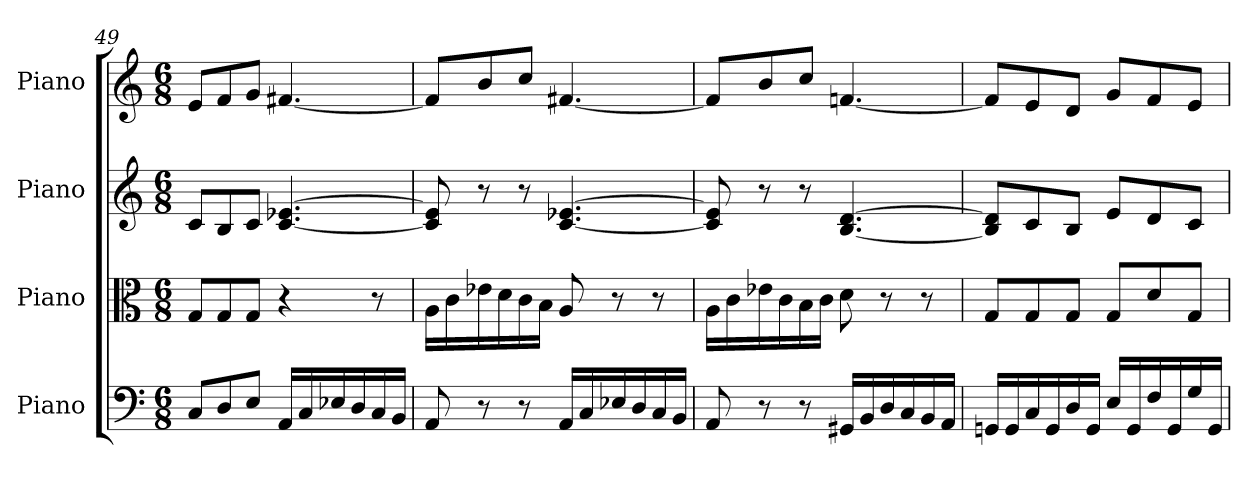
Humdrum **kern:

**kern	**kern	**kern	**kern
*part4	*part3	*part2	*part1
*staff4	*staff3	*staff2	*staff1
*I"Piano	*I"Piano	*I"Piano	*I"Piano
*I'Pno	*I'Pno	*I'Pno	*I'Pno
*clefF4	*clefC3	*clefG2	*clefG2
*k[]	*k[]	*k[]	*k[]
*M6/8	*M6/8	*M6/8	*M6/8
=49	=49	=49	=49
8C/L	8G/L	8c/L	8e/L
8D/	8G/	8B/	8f/
8E/J	8G/J	8c/J	8g/J
16AA/LL	4r	[4.c/ [4.e-X/	[4.f#X/
16C/	.	.	.
16E-X/	.	.	.
16D/	.	.	.
16C/	8r	.	.
16BB/JJ	.	.	.
=50	=50	=50	=50
8AA/	16A\LL	8c/] 8e-/]	8f#/L]
.	16c\	.	.
8r	16e-X\	8r	8b/
.	16d\	.	.
8r	16c\	8r	8cc/J
.	16B\JJ	.	.
16AA/LL	8A/	[4.c/ [4.e-X/	[4.f#X/
16C/	.	.	.
16E-X/	8r	.	.
16D/	.	.	.
16C/	8r	.	.
16BB/JJ	.	.	.
=51	=51	=51	=51
8AA/	16A\LL	8c/] 8e-/]	8f#/L]
.	16c\	.	.
8r	16e-X\	8r	8b/
.	16c\	.	.
8r	16B\	8r	8cc/J
.	16c\JJ	.	.
16GG#X/LL	8d\	[4.B/ [4.d/	[4.fn/
16BB/	.	.	.
16D/	8r	.	.
16C/	.	.	.
16BB/	8r	.	.
16AA/JJ	.	.	.
=52	=52	=52	=52
16GGn/LL	8G/L	8B/] 8d/]L	8f/L]
16GG/	.	.	.
16C/	8G/	8c/	8e/
16GG/	.	.	.
16D/	8G/J	8B/J	8d/J
16GG/JJ	.	.	.
16E/LL	8G/L	8e/L	8g/L
16GG/	.	.	.
16F/	8d/	8d/	8f/
16GG/	.	.	.
16G/	8G/J	8c/J	8e/J
16GG/JJ	.	.	.
=	=	=	=
*-	*-	*-	*-
